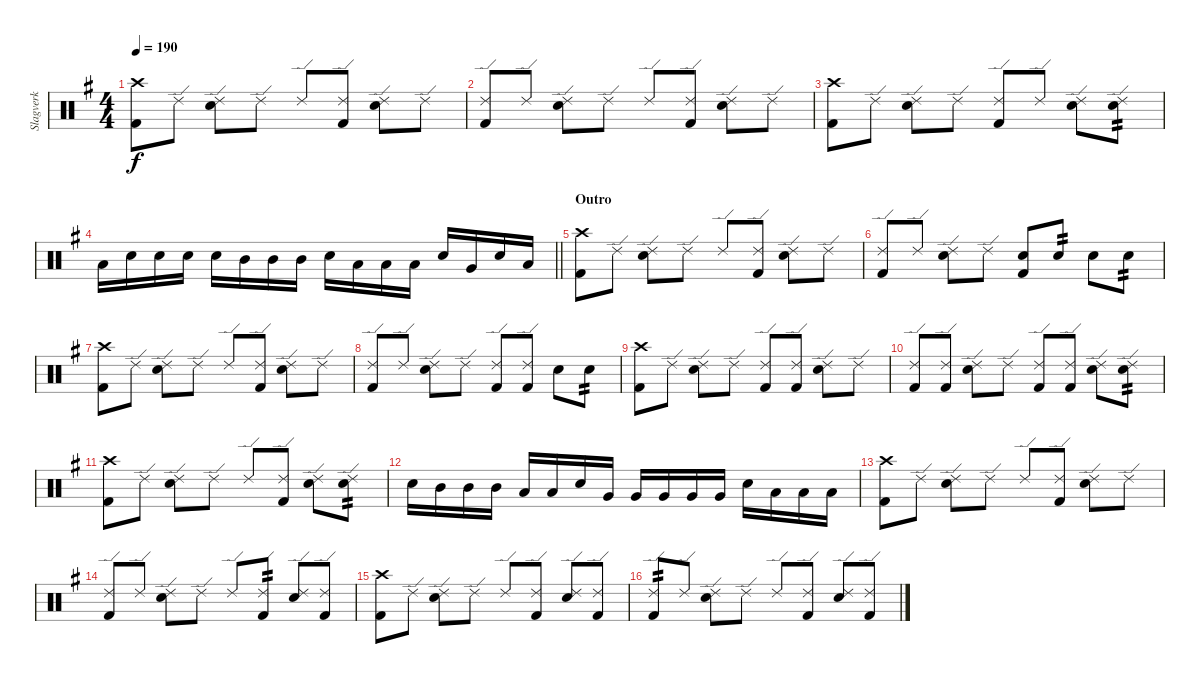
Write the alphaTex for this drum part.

\track ("Slagverk" "Slagverk") {instrument percussion}
\staff {score}
\articulation defaults
\ts (4 4)
\tempo 190
\clef neutral
\ks g
("Crash high (hit)" "Kick (hit) 2").8{dy f} "Ride (edge) 2".8 ("Ride (edge) 2" "Electric Snare (hit)").8 "Ride (edge) 2".8 "Ride (edge) 2".8 ("Ride (edge) 2" "Kick (hit) 2").8 ("Ride (edge) 2" "Electric Snare (hit)").8 "Ride (edge) 2".8 |
("Ride (edge) 2" "Kick (hit) 2").8 "Ride (edge) 2".8 ("Ride (edge) 2" "Electric Snare (hit)").8 "Ride (edge) 2".8 "Ride (edge) 2".8 ("Ride (edge) 2" "Kick (hit) 2").8 ("Ride (edge) 2" "Electric Snare (hit)").8 "Ride (edge) 2".8 |
("Crash high (hit)" "Kick (hit) 2").8 "Ride (edge) 2".8 ("Ride (edge) 2" "Electric Snare (hit)").8 "Ride (edge) 2".8 ("Ride (edge) 2" "Kick (hit) 2").8 "Ride (edge) 2".8 ("Ride (edge) 2" "Electric Snare (hit)").8 ("Ride (edge) 2" "Electric Snare (hit)").8{tp 2} |
\barLineRight lightlight "Low Tom (hit)".16 "Electric Snare (hit)".16 "Electric Snare (hit)".16 "Electric Snare (hit)".16 "Electric Snare (hit)".16 "Mid Tom (hit)".16 "Mid Tom (hit)".16 "Mid Tom (hit)".16 "Electric Snare (hit)".16 "Low Tom (hit)".16 "Low Tom (hit)".16 "Low Tom (hit)".16 "Electric Snare (hit)".16 "Very Low Tom (hit)".16 "Electric Snare (hit)".16 "Low Floor Tom (hit)".16
|
\section ("" "Outro")
("Crash high (hit)" "Kick (hit) 2").8 "Ride (edge) 2".8 ("Ride (edge) 2" "Electric Snare (hit)").8 "Ride (edge) 2".8 "Ride (edge) 2".8 ("Ride (edge) 2" "Kick (hit) 2").8 ("Ride (edge) 2" "Electric Snare (hit)").8 "Ride (edge) 2".8 |
("Ride (edge) 2" "Kick (hit) 2").8 "Ride (edge) 2".8 ("Ride (edge) 2" "Electric Snare (hit)").8 "Ride (edge) 2".8 ("Electric Snare (hit)" "Kick (hit) 2").8 "Electric Snare (hit)".8{tp 2} "Electric Snare (hit)".8 "Electric Snare (hit)".8{tp 2} |
("Crash high (hit)" "Kick (hit) 2").8 "Ride (edge) 2".8 ("Ride (edge) 2" "Electric Snare (hit)").8 "Ride (edge) 2".8 "Ride (edge) 2".8 ("Ride (edge) 2" "Kick (hit) 2").8 ("Ride (edge) 2" "Electric Snare (hit)").8 "Ride (edge) 2".8 |
("Ride (edge) 2" "Kick (hit) 2").8 "Ride (edge) 2".8 ("Ride (edge) 2" "Electric Snare (hit)").8 "Ride (edge) 2".8 ("Ride (edge) 2" "Kick (hit) 2").8 ("Ride (edge) 2" "Kick (hit) 2").8 "Electric Snare (hit)".8 "Electric Snare (hit)".8{tp 2} |
("Crash high (hit)" "Kick (hit) 2").8 "Ride (edge) 2".8 ("Ride (edge) 2" "Electric Snare (hit)").8 "Ride (edge) 2".8 ("Ride (edge) 2" "Kick (hit) 2").8 ("Ride (edge) 2" "Kick (hit) 2").8 ("Ride (edge) 2" "Electric Snare (hit)").8 "Ride (edge) 2".8 |
("Ride (edge) 2" "Kick (hit) 2").8 ("Ride (edge) 2" "Kick (hit) 2").8 ("Ride (edge) 2" "Electric Snare (hit)").8 "Ride (edge) 2".8 ("Ride (edge) 2" "Kick (hit) 2").8 ("Ride (edge) 2" "Kick (hit) 2").8 ("Ride (edge) 2" "Electric Snare (hit)").8 ("Ride (edge) 2" "Electric Snare (hit)").8{tp 2} |
("Crash high (hit)" "Kick (hit) 2").8 "Ride (edge) 2".8 ("Ride (edge) 2" "Electric Snare (hit)").8 "Ride (edge) 2".8 "Ride (edge) 2".8 ("Ride (edge) 2" "Kick (hit) 2").8 ("Ride (edge) 2" "Electric Snare (hit)").8 ("Ride (edge) 2" "Electric Snare (hit)").8{tp 2} |
"Electric Snare (hit)".16 "Mid Tom (hit)".16 "Mid Tom (hit)".16 "Mid Tom (hit)".16 "Low Tom (hit)".16 "Low Tom (hit)".16 "Electric Snare (hit)".16 "Very Low Tom (hit)".16 "Very Low Tom (hit)".16 "Very Low Tom (hit)".16 "Very Low Tom (hit)".16 "Very Low Tom (hit)".16 "Electric Snare (hit)".16 "Low Floor Tom (hit)".16 "Low Floor Tom (hit)".16 "Low Floor Tom (hit)".16 |
("Crash high (hit)" "Kick (hit) 2").8 "Ride (edge) 2".8 ("Ride (edge) 2" "Electric Snare (hit)").8 "Ride (edge) 2".8 "Ride (edge) 2".8 ("Ride (edge) 2" "Kick (hit) 2").8 ("Ride (edge) 2" "Electric Snare (hit)").8 "Ride (edge) 2".8 |
("Ride (edge) 2" "Kick (hit) 2").8 "Ride (edge) 2".8 ("Ride (edge) 2" "Electric Snare (hit)").8 "Ride (edge) 2".8 "Ride (edge) 2".8 ("Ride (edge) 2" "Kick (hit) 2").8{tp 2} ("Ride (edge) 2" "Electric Snare (hit)").8 ("Ride (edge) 2" "Kick (hit) 2").8 |
("Crash high (hit)" "Kick (hit) 2").8 "Ride (edge) 2".8 ("Ride (edge) 2" "Electric Snare (hit)").8 "Ride (edge) 2".8 "Ride (edge) 2".8 ("Ride (edge) 2" "Kick (hit) 2").8 ("Ride (edge) 2" "Electric Snare (hit)").8 ("Ride (edge) 2" "Kick (hit) 2").8 |
("Ride (edge) 2" "Kick (hit) 2").8{tp 2} "Ride (edge) 2".8 ("Ride (edge) 2" "Electric Snare (hit)").8 "Ride (edge) 2".8 "Ride (edge) 2".8 ("Ride (edge) 2" "Kick (hit) 2").8 ("Ride (edge) 2" "Electric Snare (hit)").8 ("Ride (edge) 2" "Kick (hit) 2").8
